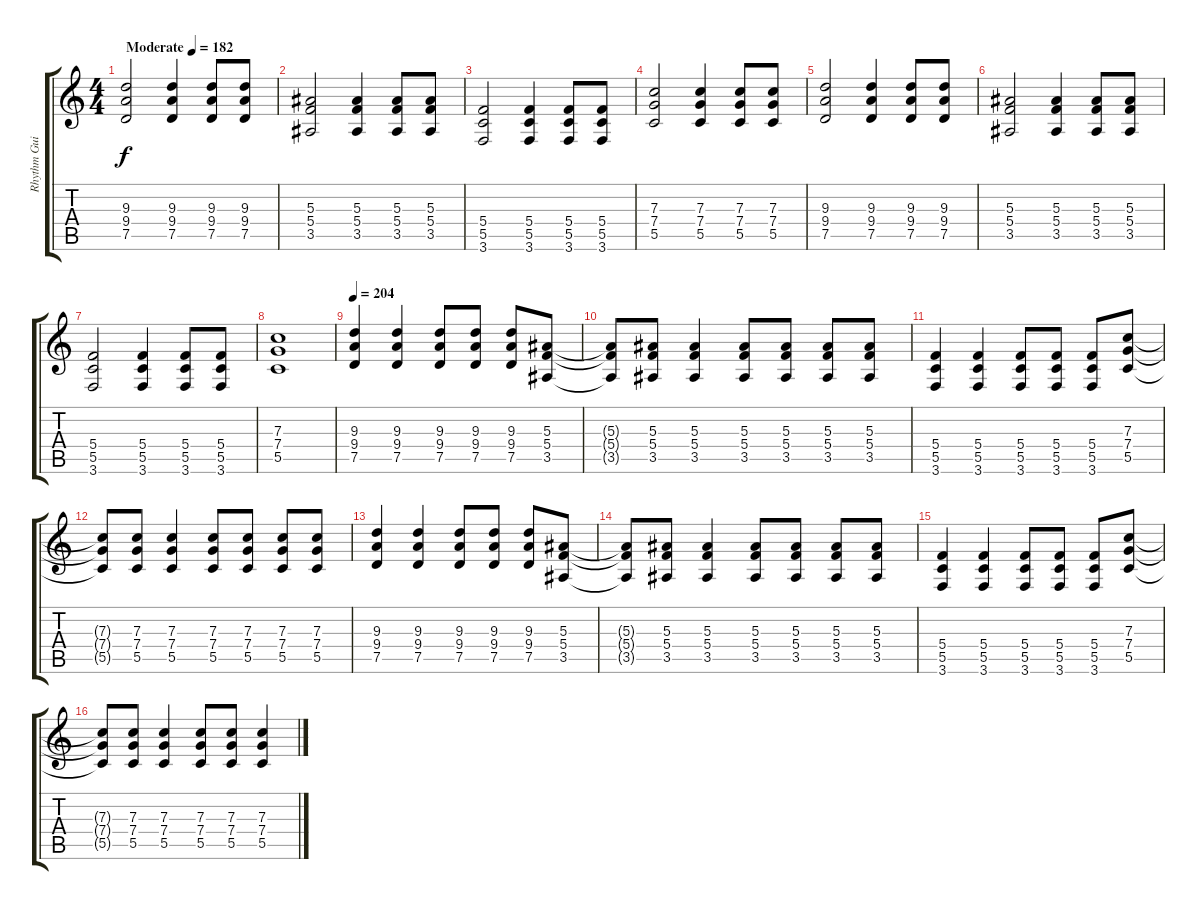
\track ("Rhythm Guitar  " "Rhythm Gui") {instrument overdrivenguitar}
\staff {score tabs}
\tuning (D4 A3 F3 C3 G2 D2) {hide}
\ts (4 4)
\tempo (182 "Moderate")
\clef g2
\ks c
(9.3 9.4 7.5).2{dy f instrument electricguitarclean} (9.3 9.4 7.5).4 (9.3 9.4 7.5).8 (9.3 9.4 7.5).8 |
(5.3 5.4 3.5).2 (5.3 5.4 3.5).4 (5.3 5.4 3.5).8 (5.3 5.4 3.5).8 |
(5.4 5.5 3.6).2 (5.4 5.5 3.6).4 (5.4 5.5 3.6).8 (5.4 5.5 3.6).8 |
(7.3 7.4 5.5).2 (7.3 7.4 5.5).4 (7.3 7.4 5.5).8 (7.3 7.4 5.5).8 |
(9.3 9.4 7.5).2 (9.3 9.4 7.5).4 (9.3 9.4 7.5).8 (9.3 9.4 7.5).8 |
(5.3 5.4 3.5).2 (5.3 5.4 3.5).4 (5.3 5.4 3.5).8 (5.3 5.4 3.5).8 |
(5.4 5.5 3.6).2 (5.4 5.5 3.6).4 (5.4 5.5 3.6).8 (5.4 5.5 3.6).8 |
(7.3 7.4 5.5).1 |
\tempo 204
(9.3 9.4 7.5).4{instrument overdrivenguitar} (9.3 9.4 7.5).4 (9.3 9.4 7.5).8 (9.3 9.4 7.5).8 (9.3 9.4 7.5).8 (5.3 5.4 3.5).8 |
(5.3{t} 5.4{t} 3.5{t}).8 (5.3 5.4 3.5).8 (5.3 5.4 3.5).4 (5.3 5.4 3.5).8 (5.3 5.4 3.5).8 (5.3 5.4 3.5).8 (5.3 5.4 3.5).8 |
(5.4 5.5 3.6).4 (5.4 5.5 3.6).4 (5.4 5.5 3.6).8 (5.4 5.5 3.6).8 (5.4 5.5 3.6).8 (7.3 7.4 5.5).8 |
(7.3{t} 7.4{t} 5.5{t}).8 (7.3 7.4 5.5).8 (7.3 7.4 5.5).4 (7.3 7.4 5.5).8 (7.3 7.4 5.5).8 (7.3 7.4 5.5).8 (7.3 7.4 5.5).8 |
(9.3 9.4 7.5).4 (9.3 9.4 7.5).4 (9.3 9.4 7.5).8 (9.3 9.4 7.5).8 (9.3 9.4 7.5).8 (5.3 5.4 3.5).8 |
(5.3{t} 5.4{t} 3.5{t}).8 (5.3 5.4 3.5).8 (5.3 5.4 3.5).4 (5.3 5.4 3.5).8 (5.3 5.4 3.5).8 (5.3 5.4 3.5).8 (5.3 5.4 3.5).8 |
(5.4 5.5 3.6).4 (5.4 5.5 3.6).4 (5.4 5.5 3.6).8 (5.4 5.5 3.6).8 (5.4 5.5 3.6).8 (7.3 7.4 5.5).8 |
(7.3{t} 7.4{t} 5.5{t}).8 (7.3 7.4 5.5).8 (7.3 7.4 5.5).4 (7.3 7.4 5.5).8 (7.3 7.4 5.5).8 (7.3 7.4 5.5).4
